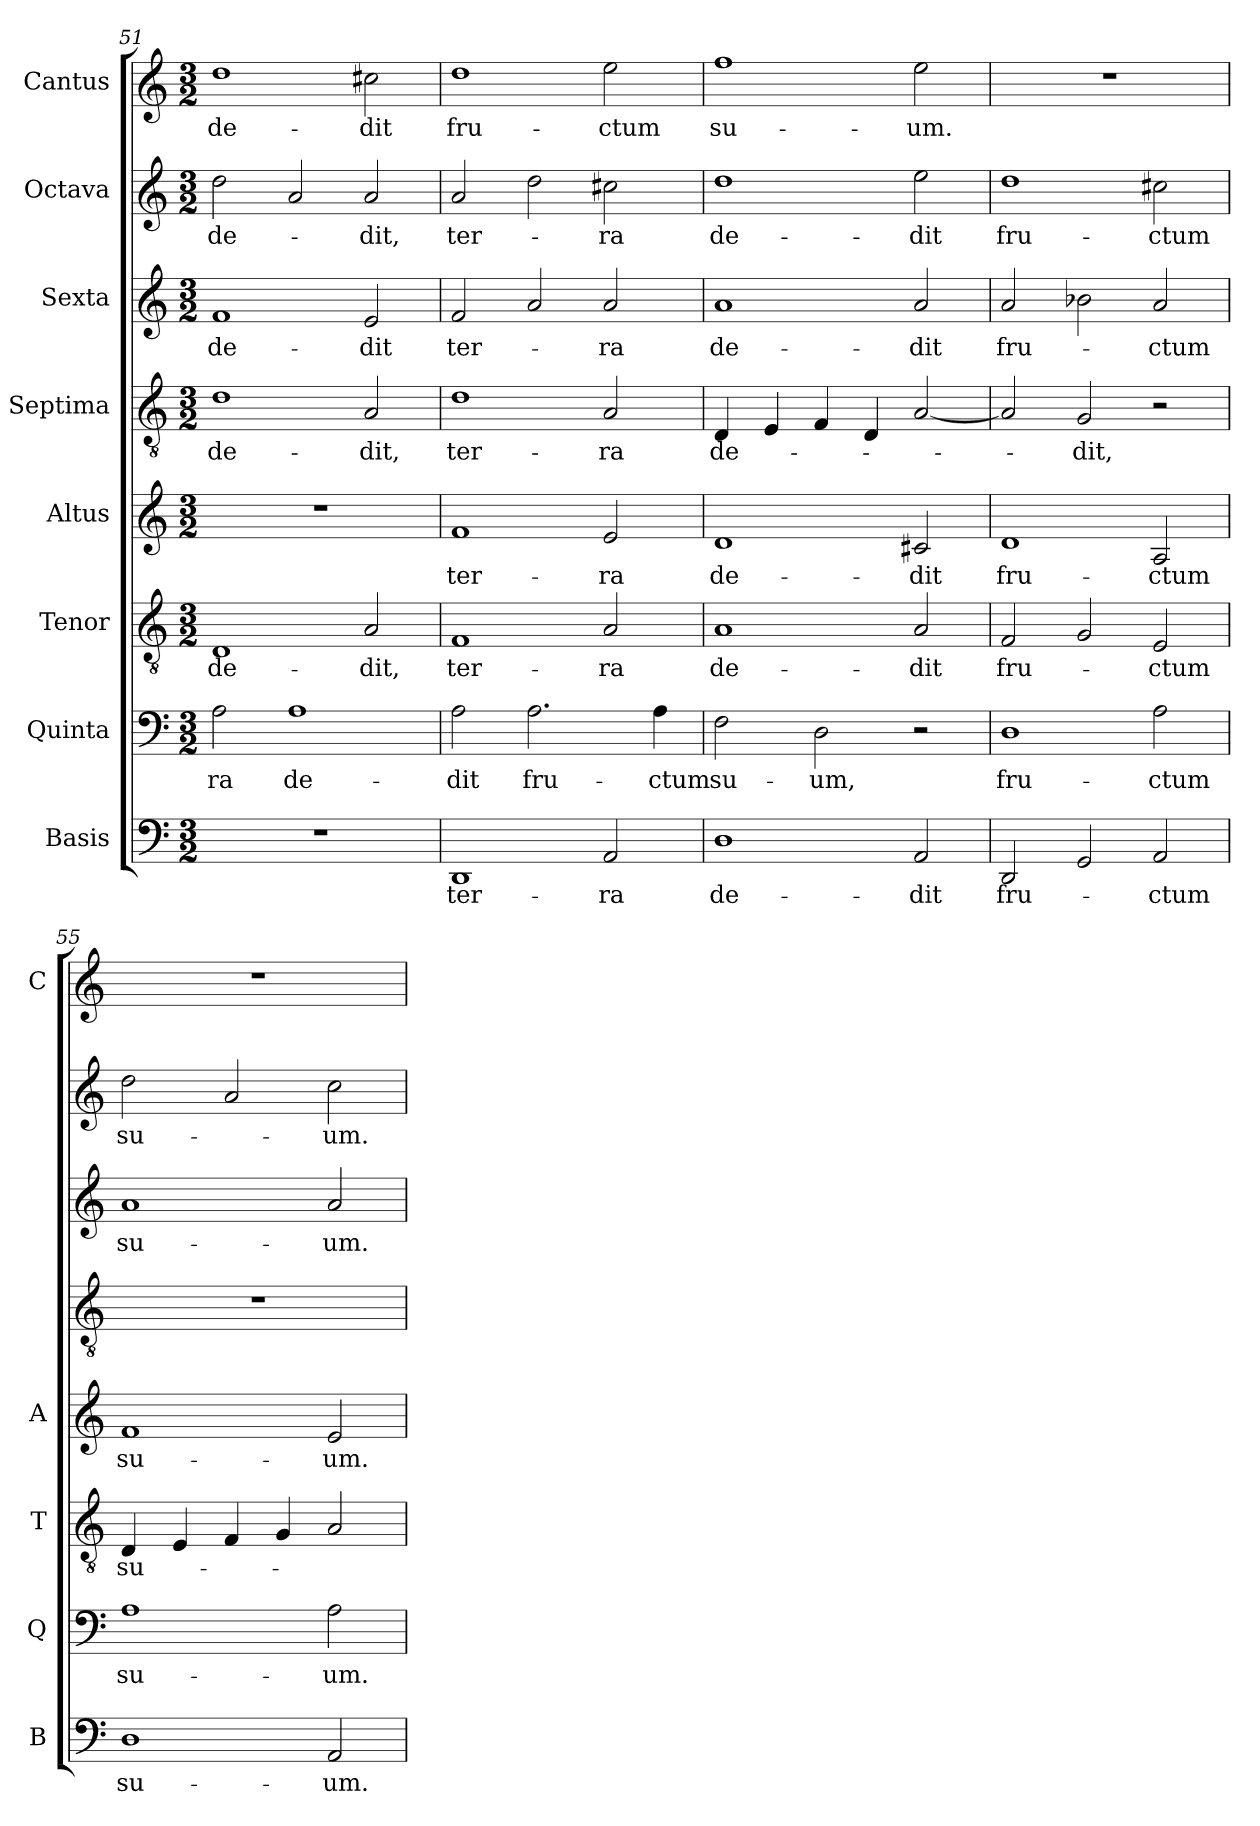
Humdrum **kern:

**kern	**text	**kern	**text	**kern	**text	**kern	**text	**kern	**text	**kern	**text	**kern	**text	**kern	**text
*part8	*part8	*part7	*part7	*part6	*part6	*part5	*part5	*part4	*part4	*part3	*part3	*part2	*part2	*part1	*part1
*staff8	*staff8	*staff7	*staff7	*staff6	*staff6	*staff5	*staff5	*staff4	*staff4	*staff3	*staff3	*staff2	*staff2	*staff1	*staff1
*I"Basis	*	*I"Quinta	*	*I"Tenor	*	*I"Altus	*	*I"Septima	*	*I"Sexta	*	*I"Octava	*	*I"Cantus	*
*I'B	*	*I'Q	*	*I'T	*	*I'A	*	*	*	*	*	*	*	*I'C	*
*clefF4	*	*clefF4	*	*clefGv2	*	*clefG2	*	*clefGv2	*	*clefG2	*	*clefG2	*	*clefG2	*
*k[]	*	*k[]	*	*k[]	*	*k[]	*	*k[]	*	*k[]	*	*k[]	*	*k[]	*
*C:	*	*C:	*	*C:	*	*C:	*	*C:	*	*C:	*	*C:	*	*C:	*
*M3/2	*	*M3/2	*	*M3/2	*	*M3/2	*	*M3/2	*	*M3/2	*	*M3/2	*	*M3/2	*
=51	=51	=51	=51	=51	=51	=51	=51	=51	=51	=51	=51	=51	=51	=51	=51
!	!	!	!LO:LY:b	!	!LO:LY:b	!	!	!	!LO:LY:b	!	!LO:LY:b	!	!LO:LY:b	!	!LO:LY:b
1.r	.	2A\	-ra	1D	de-	1.r	.	1d	de-	1f	de-	2dd\	de-	1dd	de-
!	!	!	!LO:LY:b	!	!	!	!	!	!	!	!	!	!	!	!
.	.	1A	de-	.	.	.	.	.	.	.	.	2a/	.	.	.
!	!	!	!	!	!LO:LY:b	!	!	!	!LO:LY:b	!	!LO:LY:b	!	!LO:LY:b	!	!LO:LY:b
.	.	.	.	2A/	-dit,	.	.	2A/	-dit,	2e/	-dit	2a/	-dit,	2cc#X\	-dit
=52	=52	=52	=52	=52	=52	=52	=52	=52	=52	=52	=52	=52	=52	=52	=52
!	!LO:LY:b	!	!LO:LY:b	!	!LO:LY:b	!	!LO:LY:b	!	!LO:LY:b	!	!LO:LY:b	!	!LO:LY:b	!	!LO:LY:b
1DD	ter-	2A\	-dit	1F	ter-	1f	ter-	1d	ter-	2f/	ter-	2a/	ter-	1dd	fru-
!	!	!	!LO:LY:b	!	!	!	!	!	!	!	!	!	!	!	!
.	.	2.A\	fru-	.	.	.	.	.	.	2a/	.	2dd\	.	.	.
!	!LO:LY:b	!	!	!	!LO:LY:b	!	!LO:LY:b	!	!LO:LY:b	!	!LO:LY:b	!	!LO:LY:b	!	!LO:LY:b
2AA/	-ra	.	.	2A/	-ra	2e/	-ra	2A/	-ra	2a/	-ra	2cc#X\	-ra	2ee\	-ctum
!	!	!	!LO:LY:b	!	!	!	!	!	!	!	!	!	!	!	!
.	.	4A\	-ctum	.	.	.	.	.	.	.	.	.	.	.	.
=53	=53	=53	=53	=53	=53	=53	=53	=53	=53	=53	=53	=53	=53	=53	=53
!	!LO:LY:b	!	!LO:LY:b	!	!LO:LY:b	!	!LO:LY:b	!	!LO:LY:b	!	!LO:LY:b	!	!LO:LY:b	!	!LO:LY:b
1D	de-	2F\	su-	1A	de-	1d	de-	4D/	de-	1a	de-	1dd	de-	1ff	su-
.	.	.	.	.	.	.	.	4E/	.	.	.	.	.	.	.
!	!	!	!LO:LY:b	!	!	!	!	!	!	!	!	!	!	!	!
.	.	2D\	-um,	.	.	.	.	4F/	.	.	.	.	.	.	.
.	.	.	.	.	.	.	.	4D/	.	.	.	.	.	.	.
!	!LO:LY:b	!	!	!	!LO:LY:b	!	!LO:LY:b	!	!	!	!LO:LY:b	!	!LO:LY:b	!	!LO:LY:b
2AA/	-dit	2r	.	2A/	-dit	2c#X/	-dit	[2A/	.	2a/	-dit	2ee\	-dit	2ee\	-um.
=54	=54	=54	=54	=54	=54	=54	=54	=54	=54	=54	=54	=54	=54	=54	=54
!	!LO:LY:b	!	!LO:LY:b	!	!LO:LY:b	!	!LO:LY:b	!	!	!	!LO:LY:b	!	!LO:LY:b	!	!
2DD/	fru-	1D	fru-	2F/	fru-	1d	fru-	2A/]	.	2a/	fru-	1dd	fru-	1.r	.
!	!	!	!	!	!	!	!	!	!LO:LY:b	!	!	!	!	!	!
2GG/	.	.	.	2G/	.	.	.	2G/	-dit,	2b-X\	.	.	.	.	.
!	!LO:LY:b	!	!LO:LY:b	!	!LO:LY:b	!	!LO:LY:b	!	!	!	!LO:LY:b	!	!LO:LY:b	!	!
2AA/	-ctum	2A\	-ctum	2E/	-ctum	2A/	-ctum	2r	.	2a/	-ctum	2cc#X\	-ctum	.	.
=55	=55	=55	=55	=55	=55	=55	=55	=55	=55	=55	=55	=55	=55	=55	=55
!	!LO:LY:b	!	!LO:LY:b	!	!LO:LY:b	!	!LO:LY:b	!	!	!	!LO:LY:b	!	!LO:LY:b	!	!
1D	su-	1A	su-	4D/	su-	1f	su-	1.r	.	1a	su-	2dd\	su-	1.r	.
.	.	.	.	4E/	.	.	.	.	.	.	.	.	.	.	.
.	.	.	.	4F/	.	.	.	.	.	.	.	2a/	.	.	.
.	.	.	.	4G/	.	.	.	.	.	.	.	.	.	.	.
!	!LO:LY:b	!	!LO:LY:b	!	!	!	!LO:LY:b	!	!	!	!LO:LY:b	!	!LO:LY:b	!	!
2AA/	-um.	2A\	-um.	2A/	.	2e/	-um.	.	.	2a/	-um.	2cc\	-um.	.	.
=	=	=	=	=	=	=	=	=	=	=	=	=	=	=	=
*-	*-	*-	*-	*-	*-	*-	*-	*-	*-	*-	*-	*-	*-	*-	*-
